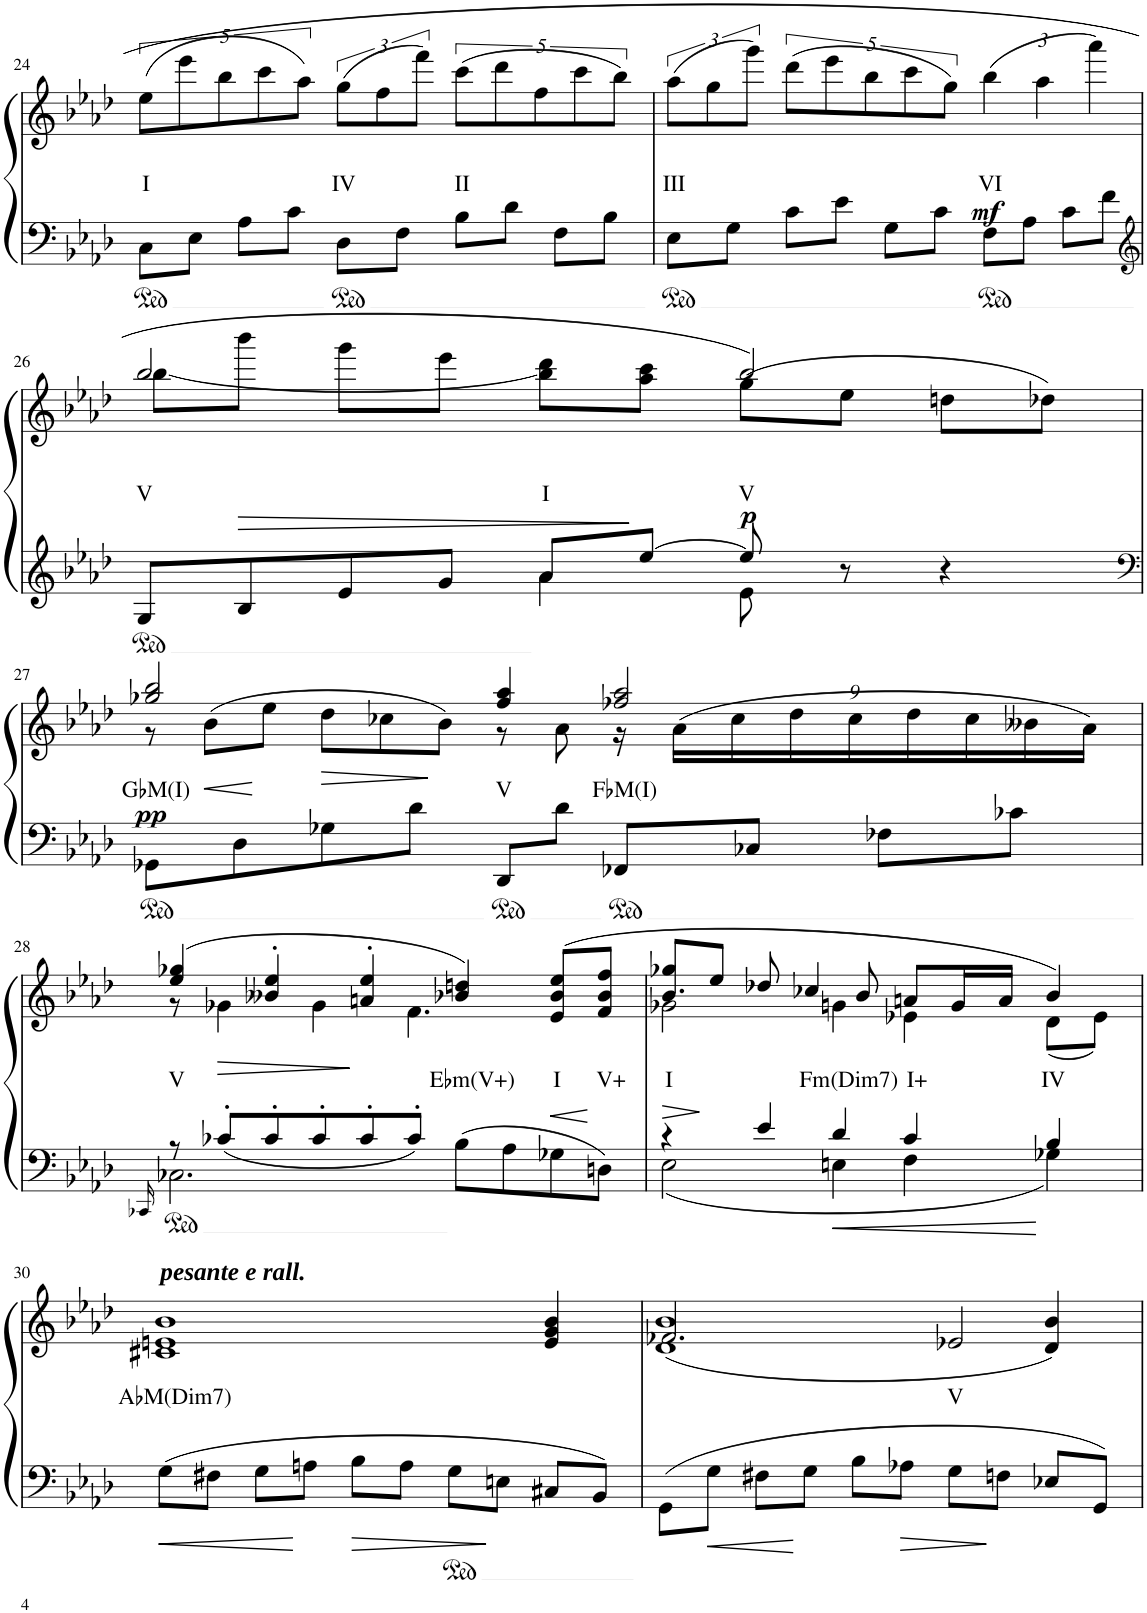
**kern	**kern	**text	**dynam
*part1	*part1	*part1	*part1
*staff2	*staff1	*staff1	*staff1/2
*I"Piano	*	*	*
*I'Pno	*	*	*
!!LO:PB:g=z
*clefF4	*clefG2	*	*
*k[b-e-a-d-]	*k[b-e-a-d-]	*	*
*M5/4	*M5/4	*	*
=24	=24	=24	=24
!	!	!LO:LY:b	!
8C\L	(10ee-\L	I	.
.	10eee-\	.	.
8E-\J	.	.	.
.	10bb-\	.	.
8A-\L	.	.	.
.	10ccc\	.	.
8c\J	.	.	.
.	10aa-\J)	.	.
!	!	!LO:LY:b	!
8D-\L	(12gg\L	IV	.
.	12ff\	.	.
8F\J	.	.	.
.	12fff\J)	.	.
!	!	!LO:LY:b	!
8B-\L	(10ccc\L	II	.
.	10ddd-\	.	.
8d-\J	.	.	.
.	10ff\	.	.
8F\L	.	.	.
.	10ccc\	.	.
8B-\J	.	.	.
.	10bb-\J)	.	.
=25	=25	=25	=25
!	!	!LO:LY:b	!
8E-\L	(12aa-\L	III	.
.	12gg\	.	.
8G\J	.	.	.
.	12ggg\J)	.	.
8c\L	(10ddd-\L	.	.
.	10eee-\	.	.
8e-\J	.	.	.
.	10bb-\	.	.
8G\L	.	.	.
.	10ccc\	.	.
8c\J	.	.	.
.	10gg\J)	.	.
*	*Xbrackettup	*	*
!	!	!LO:LY:b	!LO:DY:b
8F\L	(6bb-\	VI	mf
8A-\J	.	.	.
.	6aa-\	.	.
8c\L	.	.	.
.	6aaa-\)	.	.
8f\J	.	.	.
!!LO:LB:g=z
=26	=26	=26	=26
*clefG2	*	*	*
*^	*	*	*
!	!	!	!LO:LY:b	!
*	*	*^	*	*
8G/L	2ryy	[<2bb-/	8bb-\L	V	.
!	!	!	!	!	!LO:HP:b
8B-/	.	.	8bbb-\J	.	>
8e-/	.	.	8ggg\L	.	.
8g/J	.	.	8eee-\J	.	.
!	!	!	!	!LO:LY:b	!
8a-/L	4a-\	8bb-\] 8ddd-\L	4ryy	I	.
[8ee-/J	.	8aa-\ 8ccc\J	.	.	.
!	!	!	!	!LO:LY:b	!LO:DY:b
8ee-/]	8e-\	2bb-/	(>8gg\L	V	p
8r	4.ryy	.	8ee-\J	.	.
4r	.	.	8ddn\L	.	.
.	.	.	8dd-X\J)	.	.
*v	*v	*	*	*	*
!!LO:LB:g=z	!!
=27	=27	=27	=27	=27
*clefF4	*	*	*	*
!	!	!	!LO:LY:b	!
*	*	*Xtuplet	*	*
!	!	!	!	!LO:DY:b
8GG-X\L	2gg-X/ 2bb-/	12r	G♭M(I)	pp
!	!	!	!	!LO:HP:b
.	.	(>12b-\L	.	<
8D-\	.	.	.	.
.	.	12ee-\J	.	]
!	!	!	!	!LO:HP:b
8G-X\	.	12dd-\L	.	>
.	.	12cc-X\	.	.
8d-\J	.	.	.	.
.	.	12b-\J)	.	[
!	!	!	!LO:LY:b	!
8DD-/L	4ff/ 4aa-/	8r	V	.
8d-\J	.	8a-\	.	.
!	!	!	!LO:LY:b	!
*	*	*tuplet	*	*
8FF-X/L	2ff-X/ 2aa-/	18r	F♭M(I)	.
.	.	(>18a-\LL	.	.
.	.	18cc-\	.	.
8C-X/J	.	.	.	.
.	.	18dd-\	.	.
.	.	18cc-\	.	.
8F-X\L	.	.	.	.
.	.	18dd-\	.	.
.	.	18cc-\	.	.
8c-X\J	.	.	.	.
.	.	18b--X\	.	.
.	.	18a-\JJ)	.	.
!!LO:LB:g=z	!!
=28	=28	=28	=28	=28
*^	*	*	*	*
.	16qCC-X/	.	.	.	.
!	!	!	!	!LO:LY:b	!
8r	2.C-X\	(>4ee-/ 4gg-X/	8r	V	.
!	!	!	!	!	!LO:HP:b
8c-X'/L	.	.	4g-X\	.	>
8c-'/	.	4b--X/' 4ee-/'	.	.	.
8c-'/	.	.	4g-\	.	.
8c-'/	.	4an/' 4ee-/'	.	.	]
8c-'/J	.	.	4.f\	.	.
!	!	!	!	!LO:LY:b	!
8B-\L	2ryy	4b-X/ 4ddn/)	.	E♭m(V+)	.
8A-\	.	.	.	.	.
!	!	!	!	!LO:LY:b	!LO:HP:b
8G-X\	.	(8e-/ 8b-/ 8ee-/L	4ryy	I	<
!	!	!	!	!LO:LY:b	!
8Dn\J	.	8f/ 8b-/ 8ff/J	.	V+	[
*	*	*v	*v	*	*
=29	=29	=29	=29	=29
!	!	!	!LO:LY:b	!LO:HP:b
*	*	*^	*	*
*	*	*	*^	*	*
4r	2E-\	8gg-X/L	2g-X\	4.b-/	I	>
.	.	8ee-/J	.	.	.	]
4e-/	.	8dd-X/	.	.	.	.
.	.	4cc-X/	.	2..ryy	.	.
!	!	!	!	!	!LO:LY:b	!
4d-/	4En\	.	4gn\	.	Fm(Dim7)	.
.	.	8b-/	.	.	.	.
!	!	!	!	!	!LO:LY:b	!
4c/	4F\	8an/L	4e-X\	.	I+	.
.	.	16g/L	.	.	.	.
.	.	16a/JJ	.	.	.	.
!	!	!	!	!	!LO:LY:b	!
4B-/	4G-X\	4b-/)	(8d-\L	.	IV	]
.	.	.	8e-\J)	.	.	.
*v	*v	*	*	*	*	*
*	*	*v	*v	*	*
!!LO:LB:g=z
=30	=30	=30	=30	=30
!	!LO:TX:a:Bi:t=pesante e rall.	!	!	!
!	!	!	!LO:LY:b	!
*	*v	*v	*	*
8G\L	1c#X 1en 1b-	A♭M(Dim7)	.
8F#X\J	.	.	.
8G\L	.	.	.
8An\J	.	.	.
8B-\L	.	.	.
8A\J	.	.	.
8G\L	.	.	.
8En\J	.	.	.
8C#X/L	4e/ 4g/ 4b-/	.	.
8BB-/J	.	.	.
=31	=31	=31	=31
*	*^	*	*
8GG\L	(<1d- 1b-	2.f-X/	.	.
8G\J	.	.	.	.
8F#X\L	.	.	.	.
8G\J	.	.	.	.
8B-\L	.	.	.	.
8A-X\J	.	.	.	.
!	!	!	!LO:LY:b	!
8G\L	.	2e-X/	V	.
8Fn\J	.	.	.	.
8E-X/L	4d-/ 4b-/)	.	.	.
8GG/J	.	.	.	.
*	*v	*v	*	*
=	=	=	=
*-	*-	*-	*-
